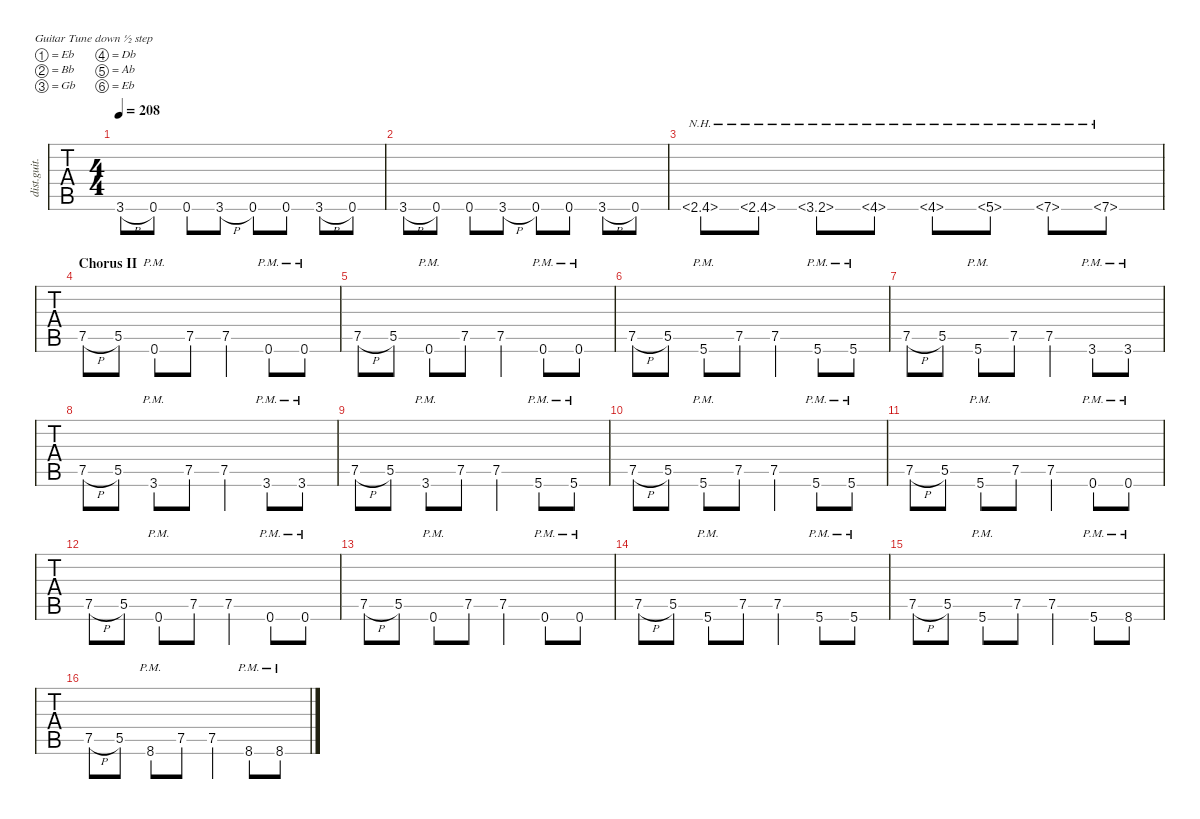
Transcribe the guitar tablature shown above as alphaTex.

\defaultSystemsLayout 4
\hideDynamics
\bracketExtendMode nobrackets
\otherSystemsTrackNameOrientation horizontal
\track ("Rhythm Guitar 1 (James)" "dist.guit.") {multiBarRest instrument distortionguitar}
\staff {tabs}
\tuning (Eb4 Bb3 Gb3 Db3 Ab2 Eb2)
\ts (4 4)
\tempo 208
\clef g2
\ks c
3.6{h acc #}.8{dy mf} 0.6{acc #}.8 0.6{acc #}.8 3.6{h acc #}.8 0.6{acc #}.8 0.6{acc #}.8 3.6{h acc #}.8 0.6{acc #}.8 |
3.6{h acc #}.8 0.6{acc #}.8 0.6{acc #}.8 3.6{h acc #}.8 0.6{acc #}.8 0.6{acc #}.8 3.6{h acc #}.8 0.6{acc #}.8 |
2.6{nh}.8 2.6{nh}.8 3.6{nh acc #}.8 4.6{nh}.8 4.6{nh}.8 5.6{nh acc #}.8 7.6{nh acc #}.8 7.6{nh acc #}.8 |
\section ("" "Chorus II")
7.5{h acc #}.8 5.5{acc #}.8 0.6{pm acc #}.8 7.5{acc #}.8 7.5{acc #}.4 0.6{pm acc #}.8 0.6{pm acc #}.8 |
7.5{h acc #}.8 5.5{acc #}.8 0.6{pm acc #}.8 7.5{acc #}.8 7.5{acc #}.4 0.6{pm acc #}.8 0.6{pm acc #}.8 |
7.5{h acc #}.8 5.5{acc #}.8 5.6{pm acc #}.8 7.5{acc #}.8 7.5{acc #}.4 5.6{pm acc #}.8 5.6{pm acc #}.8 |
7.5{h acc #}.8 5.5{acc #}.8 5.6{pm acc #}.8 7.5{acc #}.8 7.5{acc #}.4 3.6{pm acc #}.8 3.6{pm acc #}.8 |
7.5{h acc #}.8 5.5{acc #}.8 3.6{pm acc #}.8 7.5{acc #}.8 7.5{acc #}.4 3.6{pm acc #}.8 3.6{pm acc #}.8 |
7.5{h acc #}.8 5.5{acc #}.8 3.6{pm acc #}.8 7.5{acc #}.8 7.5{acc #}.4 5.6{pm acc #}.8 5.6{pm acc #}.8 |
7.5{h acc #}.8 5.5{acc #}.8 5.6{pm acc #}.8 7.5{acc #}.8 7.5{acc #}.4 5.6{pm acc #}.8 5.6{pm acc #}.8 |
7.5{h acc #}.8 5.5{acc #}.8 5.6{pm acc #}.8 7.5{acc #}.8 7.5{acc #}.4 0.6{pm acc #}.8 0.6{pm acc #}.8 |
7.5{h acc #}.8 5.5{acc #}.8 0.6{pm acc #}.8 7.5{acc #}.8 7.5{acc #}.4 0.6{pm acc #}.8 0.6{pm acc #}.8 |
7.5{h acc #}.8 5.5{acc #}.8 0.6{pm acc #}.8 7.5{acc #}.8 7.5{acc #}.4 0.6{pm acc #}.8 0.6{pm acc #}.8 |
7.5{h acc #}.8 5.5{acc #}.8 5.6{pm acc #}.8 7.5{acc #}.8 7.5{acc #}.4 5.6{pm acc #}.8 5.6{pm acc #}.8 |
7.5{h acc #}.8 5.5{acc #}.8 5.6{pm acc #}.8 7.5{acc #}.8 7.5{acc #}.4 5.6{pm acc #}.8 8.6{pm}.8 |
7.5{h acc #}.8 5.5{acc #}.8 8.6{pm}.8 7.5{acc #}.8 7.5{acc #}.4 8.6{pm}.8 8.6{pm}.8
